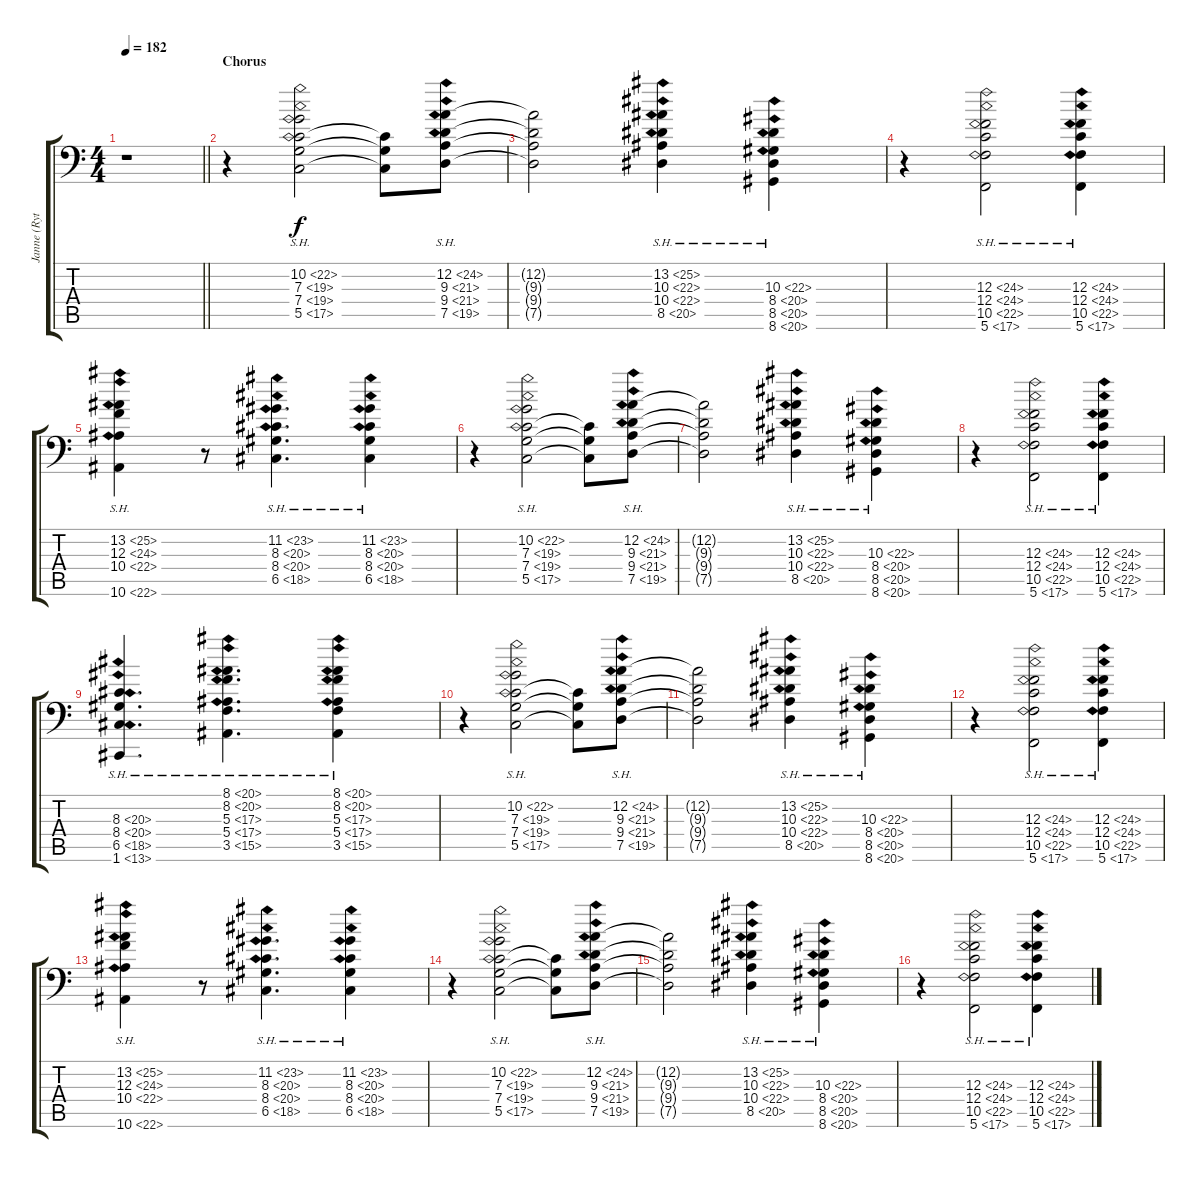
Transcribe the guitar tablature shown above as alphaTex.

\track ("Janne (Rythm II)" "Janne (Ryt") {instrument synthbass2}
\staff {score tabs}
\tuning (D3 A2 F2 C2 G1 C1) {hide}
\ts (4 4)
\tempo 182
\clef f4
\barLineRight lightlight
\ks c
r.1{dy f} |
\section ("" "Chorus")
r.4 (10.2{sh 12} 7.3{sh 12} 7.4{sh 12} 5.5{sh 12}).2{volume 7 balance 8 instrument synthstrings2} (7.3{t} 7.4{t} 5.5{t}).8 (12.2{sh 12} 9.3{sh 12} 9.4{sh 12} 7.5{sh 12}).8 |
(12.2{t} 9.3{t} 9.4{t} 7.5{t}).2 (13.2{sh 12} 10.3{sh 12} 10.4{sh 12} 8.5{sh 12}).4 (10.3{sh 12} 8.4{sh 12} 8.5{sh 12} 8.6{sh 12}).4 |
r.4 (12.3{sh 12} 12.4{sh 12} 10.5{sh 12} 5.6{sh 12}).2 (12.3{sh 12} 12.4{sh 12} 10.5{sh 12} 5.6{sh 12}).4 |
(13.2{sh 12} 12.3{sh 12} 10.4{sh 12} 10.6{sh 12}).4 r.8 (11.2{sh 12} 8.3{sh 12} 8.4{sh 12} 6.5{sh 12}).4{d} (11.2{sh 12} 8.3{sh 12} 8.4{sh 12} 6.5{sh 12}).4 |
r.4 (10.2{sh 12} 7.3{sh 12} 7.4{sh 12} 5.5{sh 12}).2 (7.3{t} 7.4{t} 5.5{t}).8 (12.2{sh 12} 9.3{sh 12} 9.4{sh 12} 7.5{sh 12}).8 |
(12.2{t} 9.3{t} 9.4{t} 7.5{t}).2 (13.2{sh 12} 10.3{sh 12} 10.4{sh 12} 8.5{sh 12}).4 (10.3{sh 12} 8.4{sh 12} 8.5{sh 12} 8.6{sh 12}).4 |
r.4 (12.3{sh 12} 12.4{sh 12} 10.5{sh 12} 5.6{sh 12}).2 (12.3{sh 12} 12.4{sh 12} 10.5{sh 12} 5.6{sh 12}).4 |
(8.3{sh 12} 8.4{sh 12} 6.5{sh 12} 1.6{sh 12}).4{d} (8.1{sh 12} 8.2{sh 12} 5.3{sh 12} 5.4{sh 12} 3.5{sh 12}).4{d} (8.1{sh 12} 8.2{sh 12} 5.3{sh 12} 5.4{sh 12} 3.5{sh 12}).4 |
r.4 (10.2{sh 12} 7.3{sh 12} 7.4{sh 12} 5.5{sh 12}).2 (7.3{t} 7.4{t} 5.5{t}).8 (12.2{sh 12} 9.3{sh 12} 9.4{sh 12} 7.5{sh 12}).8 |
(12.2{t} 9.3{t} 9.4{t} 7.5{t}).2 (13.2{sh 12} 10.3{sh 12} 10.4{sh 12} 8.5{sh 12}).4 (10.3{sh 12} 8.4{sh 12} 8.5{sh 12} 8.6{sh 12}).4 |
r.4 (12.3{sh 12} 12.4{sh 12} 10.5{sh 12} 5.6{sh 12}).2 (12.3{sh 12} 12.4{sh 12} 10.5{sh 12} 5.6{sh 12}).4 |
(13.2{sh 12} 12.3{sh 12} 10.4{sh 12} 10.6{sh 12}).4 r.8 (11.2{sh 12} 8.3{sh 12} 8.4{sh 12} 6.5{sh 12}).4{d} (11.2{sh 12} 8.3{sh 12} 8.4{sh 12} 6.5{sh 12}).4 |
r.4 (10.2{sh 12} 7.3{sh 12} 7.4{sh 12} 5.5{sh 12}).2 (7.3{t} 7.4{t} 5.5{t}).8 (12.2{sh 12} 9.3{sh 12} 9.4{sh 12} 7.5{sh 12}).8 |
(12.2{t} 9.3{t} 9.4{t} 7.5{t}).2 (13.2{sh 12} 10.3{sh 12} 10.4{sh 12} 8.5{sh 12}).4 (10.3{sh 12} 8.4{sh 12} 8.5{sh 12} 8.6{sh 12}).4 |
r.4 (12.3{sh 12} 12.4{sh 12} 10.5{sh 12} 5.6{sh 12}).2 (12.3{sh 12} 12.4{sh 12} 10.5{sh 12} 5.6{sh 12}).4
